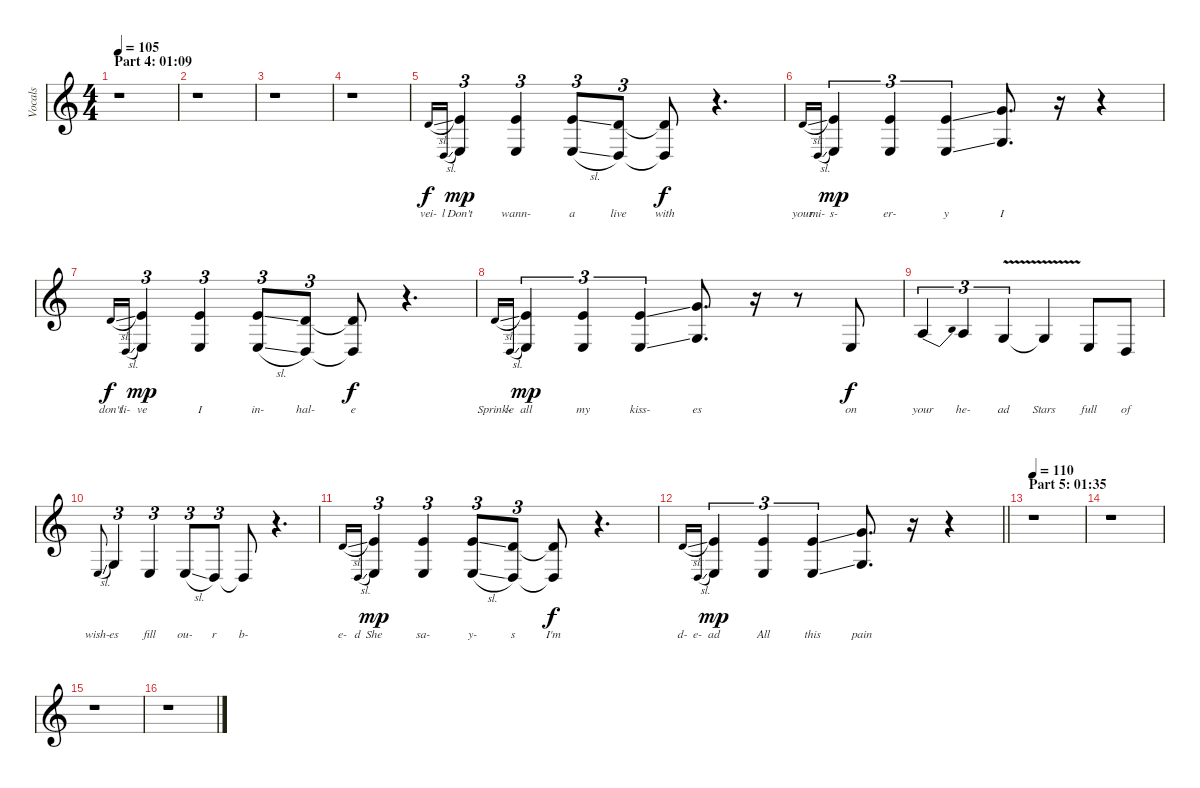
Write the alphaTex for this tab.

\track ("Vocals" "Vocals") {instrument tenorsax}
\staff {score}
\tuning (E4 B3 G3 D3 A2 E2) {hide}
\ts (4 4)
\section ("" "Part 4: 01:09")
\tempo 105
\clef g2
\ks c
r.1{dy f} |
r.1 |
r.1 |
r.1 |
7.3{sl}.16{lyrics (0 "vei-") lyrics (1 "") lyrics (2 "") lyrics (3 "") lyrics (4 "") gr onbeat} 5.5{sl}.16{lyrics (0 "l") lyrics (1 "") lyrics (2 "") lyrics (3 "") lyrics (4 "") gr onbeat} (9.3 7.5).4{tu (3 2) lyrics (0 "Don't") lyrics (1 "") lyrics (2 "") lyrics (3 "") lyrics (4 "") dy mp} (9.3 7.5).4{tu (3 2) lyrics (0 "wann-") lyrics (1 "") lyrics (2 "") lyrics (3 "") lyrics (4 "")} (9.3{sl} 7.5{sl}).8{tu (3 2) lyrics (0 "a") lyrics (1 "") lyrics (2 "") lyrics (3 "") lyrics (4 "")} (7.3 5.5).8{tu (3 2) lyrics (0 "live") lyrics (1 "") lyrics (2 "") lyrics (3 "") lyrics (4 "")} (7.3{t} 5.5{t}).8{lyrics (0 "with") lyrics (1 "") lyrics (2 "") lyrics (3 "") lyrics (4 "") dy f} r.4{d} |
7.3{sl}.16{lyrics (0 "your") lyrics (1 "") lyrics (2 "") lyrics (3 "") lyrics (4 "") gr onbeat} 5.5{sl}.16{lyrics (0 "mi-") lyrics (1 "") lyrics (2 "") lyrics (3 "") lyrics (4 "") gr onbeat} (9.3 7.5).4{tu (3 2) lyrics (0 "s-") lyrics (1 "") lyrics (2 "") lyrics (3 "") lyrics (4 "") dy mp} (9.3 7.5).4{tu (3 2) lyrics (0 "er-") lyrics (1 "") lyrics (2 "") lyrics (3 "") lyrics (4 "")} (9.3{ss} 7.5{ss}).4{tu (3 2) lyrics (0 "y") lyrics (1 "") lyrics (2 "") lyrics (3 "") lyrics (4 "")} (12.3 10.5).8{d lyrics (0 "I") lyrics (1 "") lyrics (2 "") lyrics (3 "") lyrics (4 "")} r.16 r.4 |
7.3{sl}.16{lyrics (0 "don't") lyrics (1 "") lyrics (2 "") lyrics (3 "") lyrics (4 "") gr onbeat dy f} 5.5{sl}.16{lyrics (0 "li-") lyrics (1 "") lyrics (2 "") lyrics (3 "") lyrics (4 "") gr onbeat} (9.3 7.5).4{tu (3 2) lyrics (0 "ve") lyrics (1 "") lyrics (2 "") lyrics (3 "") lyrics (4 "") dy mp} (9.3 7.5).4{tu (3 2) lyrics (0 "I") lyrics (1 "") lyrics (2 "") lyrics (3 "") lyrics (4 "")} (9.3{sl} 7.5{sl}).8{tu (3 2) lyrics (0 "in-") lyrics (1 "") lyrics (2 "") lyrics (3 "") lyrics (4 "")} (7.3 5.5).8{tu (3 2) lyrics (0 "hal-") lyrics (1 "") lyrics (2 "") lyrics (3 "") lyrics (4 "")} (7.3{t} 5.5{t}).8{lyrics (0 "e") lyrics (1 "") lyrics (2 "") lyrics (3 "") lyrics (4 "") dy f} r.4{d} |
7.3{sl}.16{lyrics (0 "Sprink-") lyrics (1 "") lyrics (2 "") lyrics (3 "") lyrics (4 "") gr onbeat} 5.5{sl}.16{lyrics (0 "le") lyrics (1 "") lyrics (2 "") lyrics (3 "") lyrics (4 "") gr onbeat} (9.3 7.5).4{tu (3 2) lyrics (0 "all") lyrics (1 "") lyrics (2 "") lyrics (3 "") lyrics (4 "") dy mp} (9.3 7.5).4{tu (3 2) lyrics (0 "my") lyrics (1 "") lyrics (2 "") lyrics (3 "") lyrics (4 "")} (9.3{ss} 7.5{ss}).4{tu (3 2) lyrics (0 "kiss-") lyrics (1 "") lyrics (2 "") lyrics (3 "") lyrics (4 "")} (12.3 10.5).8{d lyrics (0 "es") lyrics (1 "") lyrics (2 "") lyrics (3 "") lyrics (4 "")} r.16 r.8 2.4.8{lyrics (0 "on") lyrics (1 "") lyrics (2 "") lyrics (3 "") lyrics (4 "") dy f} |
7.4{be (bend 0 0 60 4)}.4{tu (3 2) lyrics (0 "your") lyrics (1 "") lyrics (2 "") lyrics (3 "") lyrics (4 "")} 7.4.4{tu (3 2) lyrics (0 "he-") lyrics (1 "") lyrics (2 "") lyrics (3 "") lyrics (4 "")} 5.4{v}.4{tu (3 2) lyrics (0 "ad") lyrics (1 "") lyrics (2 "") lyrics (3 "") lyrics (4 "")} 5.4{t}.4{lyrics (0 "Stars") lyrics (1 "") lyrics (2 "") lyrics (3 "") lyrics (4 "")} 2.4.8{lyrics (0 "full") lyrics (1 "") lyrics (2 "") lyrics (3 "") lyrics (4 "")} 0.4.8{lyrics (0 "of") lyrics (1 "") lyrics (2 "") lyrics (3 "") lyrics (4 "")} |
2.4{sl}.8{lyrics (0 "wish-") lyrics (1 "") lyrics (2 "") lyrics (3 "") lyrics (4 "") gr onbeat} 5.4.4{tu (3 2) lyrics (0 "es") lyrics (1 "") lyrics (2 "") lyrics (3 "") lyrics (4 "")} 2.4.4{tu (3 2) lyrics (0 "fill") lyrics (1 "") lyrics (2 "") lyrics (3 "") lyrics (4 "")} 2.4{sl}.8{tu (3 2) lyrics (0 "ou-") lyrics (1 "") lyrics (2 "") lyrics (3 "") lyrics (4 "")} 0.4.8{tu (3 2) lyrics (0 "r") lyrics (1 "") lyrics (2 "") lyrics (3 "") lyrics (4 "")} 0.4{t}.8{lyrics (0 "b-") lyrics (1 "") lyrics (2 "") lyrics (3 "") lyrics (4 "")} r.4{d} |
7.3{sl}.16{lyrics (0 "e-") lyrics (1 "") lyrics (2 "") lyrics (3 "") lyrics (4 "") gr onbeat} 5.5{sl}.16{lyrics (0 "d") lyrics (1 "") lyrics (2 "") lyrics (3 "") lyrics (4 "") gr onbeat} (9.3 7.5).4{tu (3 2) lyrics (0 "She") lyrics (1 "") lyrics (2 "") lyrics (3 "") lyrics (4 "") dy mp} (9.3 7.5).4{tu (3 2) lyrics (0 "sa-") lyrics (1 "") lyrics (2 "") lyrics (3 "") lyrics (4 "")} (9.3{sl} 7.5{sl}).8{tu (3 2) lyrics (0 "y-") lyrics (1 "") lyrics (2 "") lyrics (3 "") lyrics (4 "")} (7.3 5.5).8{tu (3 2) lyrics (0 "s") lyrics (1 "") lyrics (2 "") lyrics (3 "") lyrics (4 "")} (7.3{t} 5.5{t}).8{lyrics (0 "I'm") lyrics (1 "") lyrics (2 "") lyrics (3 "") lyrics (4 "") dy f} r.4{d} |
\barLineRight lightlight
7.3{sl}.16{lyrics (0 "d-") lyrics (1 "") lyrics (2 "") lyrics (3 "") lyrics (4 "") gr onbeat} 5.5{sl}.16{lyrics (0 "e-") lyrics (1 "") lyrics (2 "") lyrics (3 "") lyrics (4 "") gr onbeat} (9.3 7.5).4{tu (3 2) lyrics (0 "ad") lyrics (1 "") lyrics (2 "") lyrics (3 "") lyrics (4 "") dy mp} (9.3 7.5).4{tu (3 2) lyrics (0 "All") lyrics (1 "") lyrics (2 "") lyrics (3 "") lyrics (4 "")} (9.3{ss} 7.5{ss}).4{tu (3 2) lyrics (0 "this") lyrics (1 "") lyrics (2 "") lyrics (3 "") lyrics (4 "")} (12.3 10.5).8{d lyrics (0 "pain") lyrics (1 "") lyrics (2 "") lyrics (3 "") lyrics (4 "")} r.16 r.4 |
\section ("" "Part 5: 01:35")
\tempo 110
r.1 |
r.1 |
r.1 |
r.1
